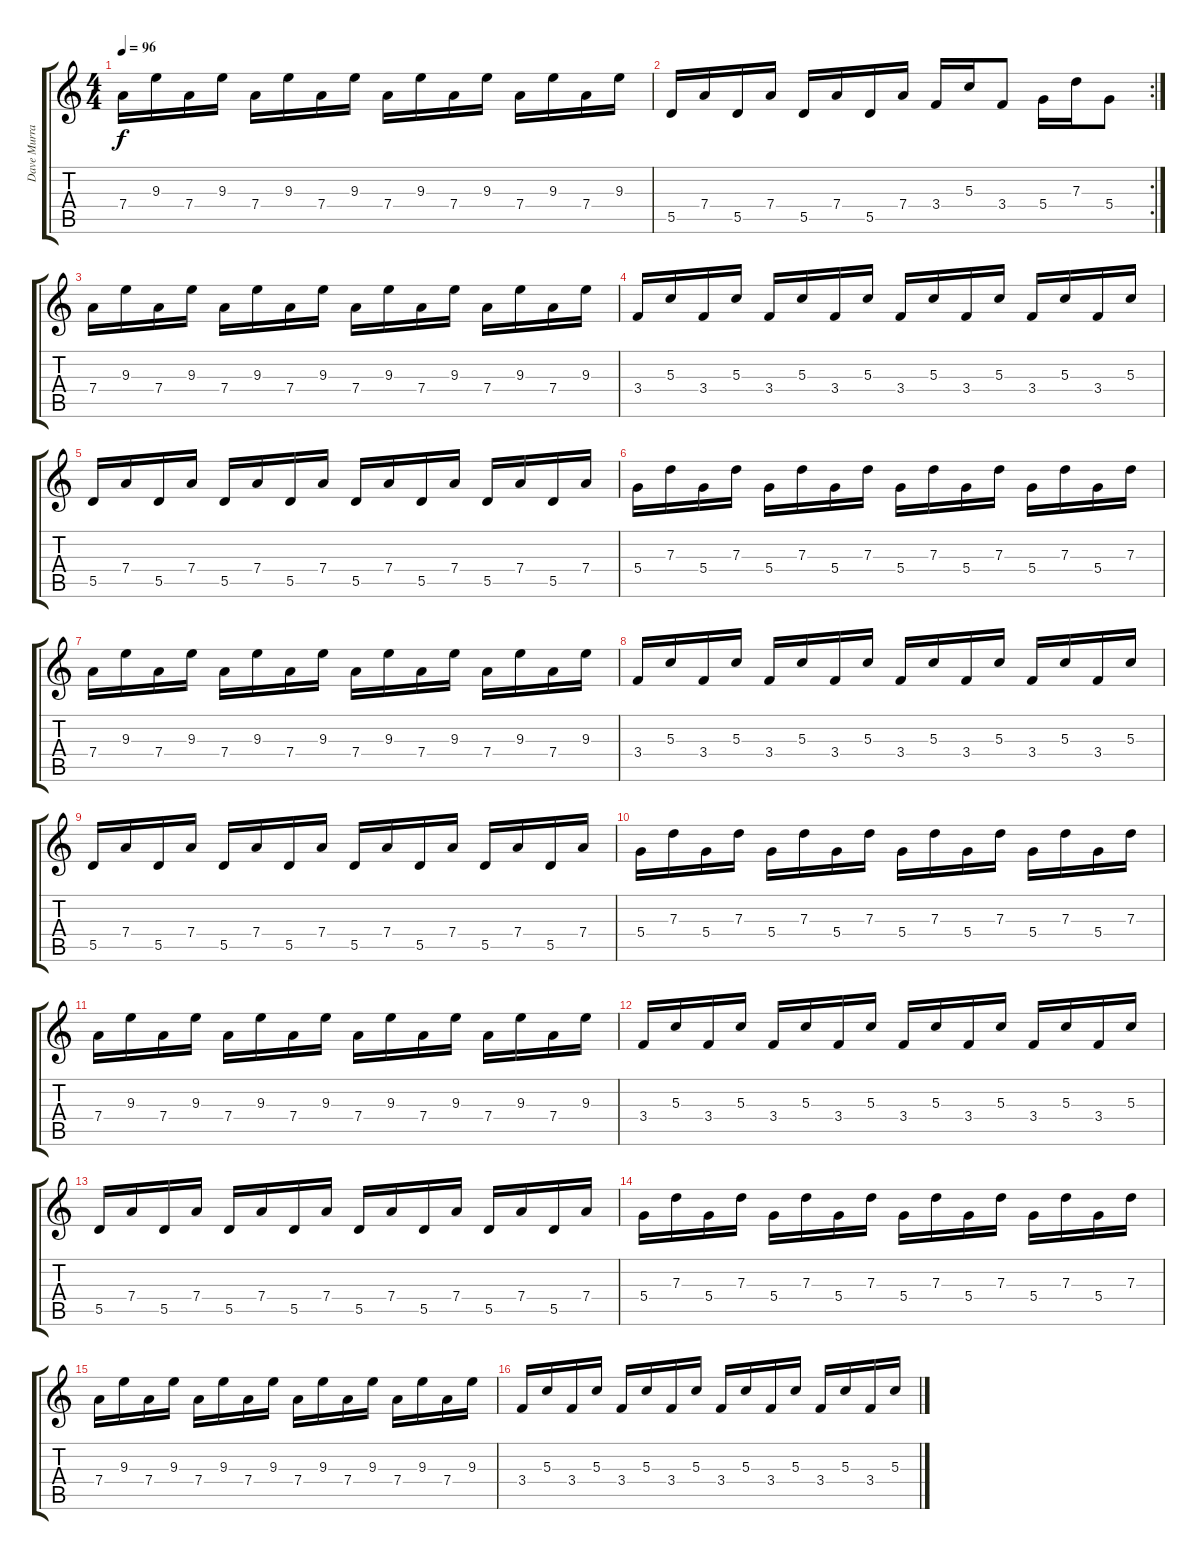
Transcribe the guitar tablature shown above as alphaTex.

\track ("Dave Murray" "Dave Murra") {instrument distortionguitar}
\staff {score tabs}
\tuning (E4 B3 G3 D3 A2 E2) {hide}
\ts (4 4)
\tempo 96
\clef g2
\ks c
7.4.16{dy f} 9.3.16 7.4.16 9.3.16 7.4.16 9.3.16 7.4.16 9.3.16 7.4.16 9.3.16 7.4.16 9.3.16 7.4.16 9.3.16 7.4.16 9.3.16 |
\rc 2
5.5.16 7.4.16 5.5.16 7.4.16 5.5.16 7.4.16 5.5.16 7.4.16 3.4.16 5.3.16 3.4.8 5.4.16 7.3.16 5.4.8 |
7.4.16 9.3.16 7.4.16 9.3.16 7.4.16 9.3.16 7.4.16 9.3.16 7.4.16 9.3.16 7.4.16 9.3.16 7.4.16 9.3.16 7.4.16 9.3.16 |
3.4.16 5.3.16 3.4.16 5.3.16 3.4.16 5.3.16 3.4.16 5.3.16 3.4.16 5.3.16 3.4.16 5.3.16 3.4.16 5.3.16 3.4.16 5.3.16 |
5.5.16 7.4.16 5.5.16 7.4.16 5.5.16 7.4.16 5.5.16 7.4.16 5.5.16 7.4.16 5.5.16 7.4.16 5.5.16 7.4.16 5.5.16 7.4.16 |
5.4.16 7.3.16 5.4.16 7.3.16 5.4.16 7.3.16 5.4.16 7.3.16 5.4.16 7.3.16 5.4.16 7.3.16 5.4.16 7.3.16 5.4.16 7.3.16 |
7.4.16 9.3.16 7.4.16 9.3.16 7.4.16 9.3.16 7.4.16 9.3.16 7.4.16 9.3.16 7.4.16 9.3.16 7.4.16 9.3.16 7.4.16 9.3.16 |
3.4.16 5.3.16 3.4.16 5.3.16 3.4.16 5.3.16 3.4.16 5.3.16 3.4.16 5.3.16 3.4.16 5.3.16 3.4.16 5.3.16 3.4.16 5.3.16 |
5.5.16 7.4.16 5.5.16 7.4.16 5.5.16 7.4.16 5.5.16 7.4.16 5.5.16 7.4.16 5.5.16 7.4.16 5.5.16 7.4.16 5.5.16 7.4.16 |
5.4.16 7.3.16 5.4.16 7.3.16 5.4.16 7.3.16 5.4.16 7.3.16 5.4.16 7.3.16 5.4.16 7.3.16 5.4.16 7.3.16 5.4.16 7.3.16 |
7.4.16 9.3.16 7.4.16 9.3.16 7.4.16 9.3.16 7.4.16 9.3.16 7.4.16 9.3.16 7.4.16 9.3.16 7.4.16 9.3.16 7.4.16 9.3.16 |
3.4.16 5.3.16 3.4.16 5.3.16 3.4.16 5.3.16 3.4.16 5.3.16 3.4.16 5.3.16 3.4.16 5.3.16 3.4.16 5.3.16 3.4.16 5.3.16 |
5.5.16 7.4.16 5.5.16 7.4.16 5.5.16 7.4.16 5.5.16 7.4.16 5.5.16 7.4.16 5.5.16 7.4.16 5.5.16 7.4.16 5.5.16 7.4.16 |
5.4.16 7.3.16 5.4.16 7.3.16 5.4.16 7.3.16 5.4.16 7.3.16 5.4.16 7.3.16 5.4.16 7.3.16 5.4.16 7.3.16 5.4.16 7.3.16 |
7.4.16 9.3.16 7.4.16 9.3.16 7.4.16 9.3.16 7.4.16 9.3.16 7.4.16 9.3.16 7.4.16 9.3.16 7.4.16 9.3.16 7.4.16 9.3.16 |
3.4.16 5.3.16 3.4.16 5.3.16 3.4.16 5.3.16 3.4.16 5.3.16 3.4.16 5.3.16 3.4.16 5.3.16 3.4.16 5.3.16 3.4.16 5.3.16
